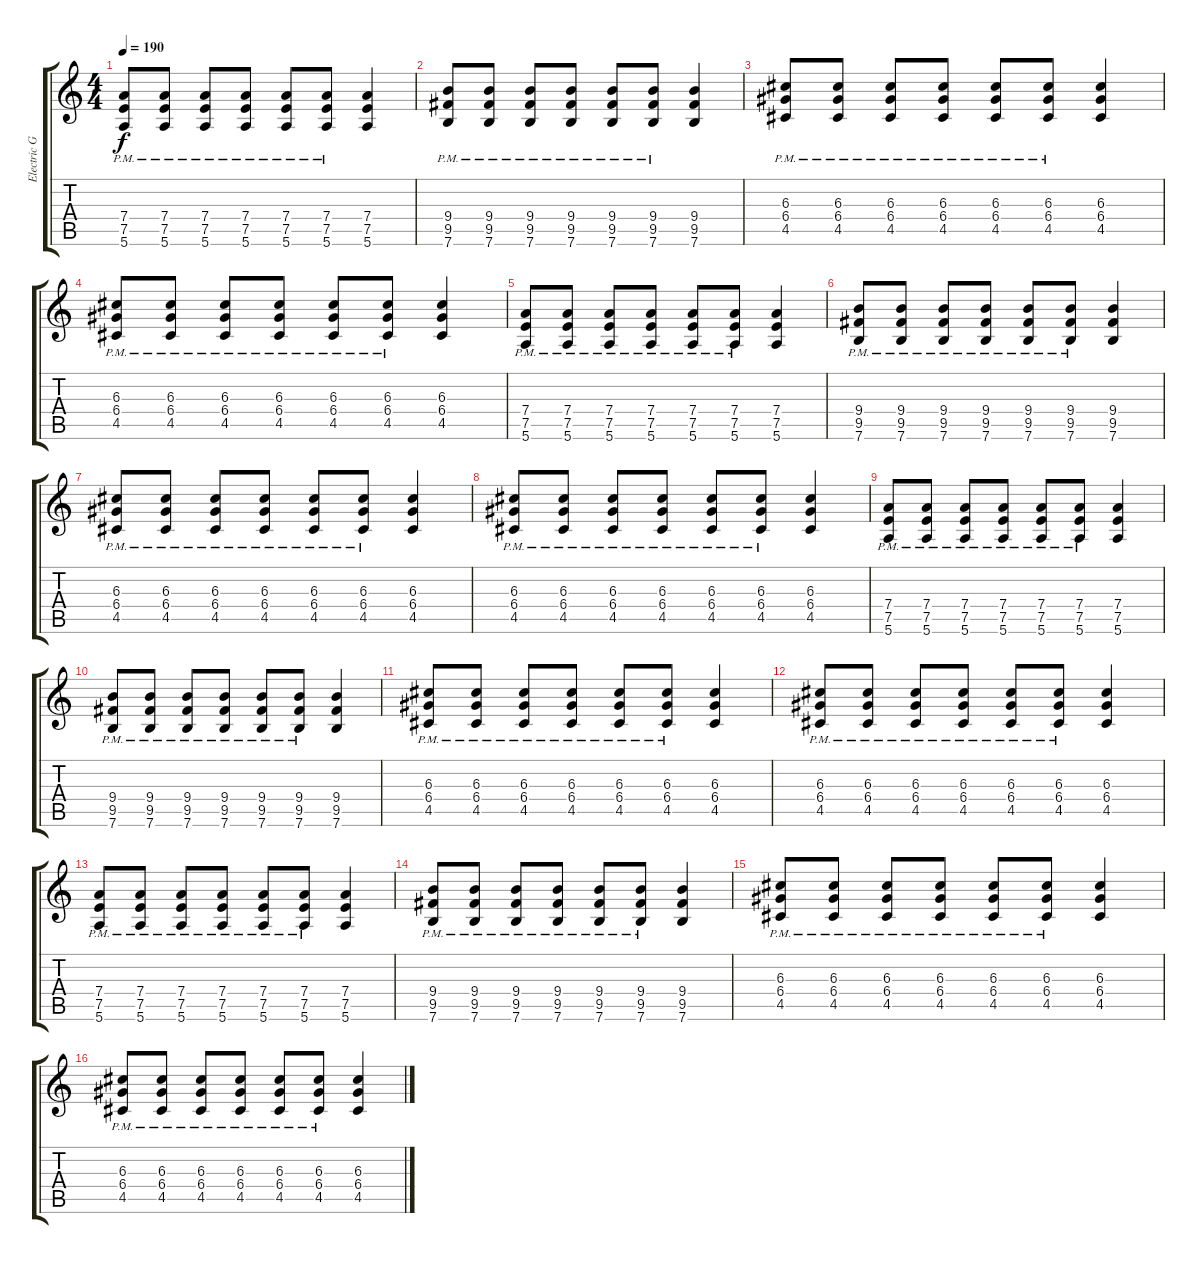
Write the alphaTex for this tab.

\track ("Electric Guitar" "Electric G") {instrument overdrivenguitar}
\staff {score tabs}
\tuning (E4 B3 G3 D3 A2 E2) {hide}
\ts (4 4)
\tempo 190
\clef g2
\ks c
(7.4{pm} 7.5{pm} 5.6{pm}).8{dy f} (7.4{pm} 7.5{pm} 5.6{pm}).8 (7.4{pm} 7.5{pm} 5.6{pm}).8 (7.4{pm} 7.5{pm} 5.6{pm}).8 (7.4{pm} 7.5{pm} 5.6{pm}).8 (7.4{pm} 7.5{pm} 5.6{pm}).8 (7.4 7.5 5.6).4 |
(9.4{pm} 9.5{pm} 7.6{pm}).8 (9.4{pm} 9.5{pm} 7.6{pm}).8 (9.4{pm} 9.5{pm} 7.6{pm}).8 (9.4{pm} 9.5{pm} 7.6{pm}).8 (9.4{pm} 9.5{pm} 7.6{pm}).8 (9.4{pm} 9.5{pm} 7.6{pm}).8 (9.4 9.5 7.6).4 |
(6.3{pm} 6.4{pm} 4.5{pm}).8 (6.3{pm} 6.4{pm} 4.5{pm}).8 (6.3{pm} 6.4{pm} 4.5{pm}).8 (6.3{pm} 6.4{pm} 4.5{pm}).8 (6.3{pm} 6.4{pm} 4.5{pm}).8 (6.3{pm} 6.4{pm} 4.5{pm}).8 (6.3 6.4 4.5).4 |
(6.3{pm} 6.4{pm} 4.5{pm}).8 (6.3{pm} 6.4{pm} 4.5{pm}).8 (6.3{pm} 6.4{pm} 4.5{pm}).8 (6.3{pm} 6.4{pm} 4.5{pm}).8 (6.3{pm} 6.4{pm} 4.5{pm}).8 (6.3{pm} 6.4{pm} 4.5{pm}).8 (6.3 6.4 4.5).4 |
(7.4{pm} 7.5{pm} 5.6{pm}).8 (7.4{pm} 7.5{pm} 5.6{pm}).8 (7.4{pm} 7.5{pm} 5.6{pm}).8 (7.4{pm} 7.5{pm} 5.6{pm}).8 (7.4{pm} 7.5{pm} 5.6{pm}).8 (7.4{pm} 7.5{pm} 5.6{pm}).8 (7.4 7.5 5.6).4 |
(9.4{pm} 9.5{pm} 7.6{pm}).8 (9.4{pm} 9.5{pm} 7.6{pm}).8 (9.4{pm} 9.5{pm} 7.6{pm}).8 (9.4{pm} 9.5{pm} 7.6{pm}).8 (9.4{pm} 9.5{pm} 7.6{pm}).8 (9.4{pm} 9.5{pm} 7.6{pm}).8 (9.4 9.5 7.6).4 |
(6.3{pm} 6.4{pm} 4.5{pm}).8 (6.3{pm} 6.4{pm} 4.5{pm}).8 (6.3{pm} 6.4{pm} 4.5{pm}).8 (6.3{pm} 6.4{pm} 4.5{pm}).8 (6.3{pm} 6.4{pm} 4.5{pm}).8 (6.3{pm} 6.4{pm} 4.5{pm}).8 (6.3 6.4 4.5).4 |
(6.3{pm} 6.4{pm} 4.5{pm}).8 (6.3{pm} 6.4{pm} 4.5{pm}).8 (6.3{pm} 6.4{pm} 4.5{pm}).8 (6.3{pm} 6.4{pm} 4.5{pm}).8 (6.3{pm} 6.4{pm} 4.5{pm}).8 (6.3{pm} 6.4{pm} 4.5{pm}).8 (6.3 6.4 4.5).4 |
(7.4{pm} 7.5{pm} 5.6{pm}).8 (7.4{pm} 7.5{pm} 5.6{pm}).8 (7.4{pm} 7.5{pm} 5.6{pm}).8 (7.4{pm} 7.5{pm} 5.6{pm}).8 (7.4{pm} 7.5{pm} 5.6{pm}).8 (7.4{pm} 7.5{pm} 5.6{pm}).8 (7.4 7.5 5.6).4 |
(9.4{pm} 9.5{pm} 7.6{pm}).8 (9.4{pm} 9.5{pm} 7.6{pm}).8 (9.4{pm} 9.5{pm} 7.6{pm}).8 (9.4{pm} 9.5{pm} 7.6{pm}).8 (9.4{pm} 9.5{pm} 7.6{pm}).8 (9.4{pm} 9.5{pm} 7.6{pm}).8 (9.4 9.5 7.6).4 |
(6.3{pm} 6.4{pm} 4.5{pm}).8 (6.3{pm} 6.4{pm} 4.5{pm}).8 (6.3{pm} 6.4{pm} 4.5{pm}).8 (6.3{pm} 6.4{pm} 4.5{pm}).8 (6.3{pm} 6.4{pm} 4.5{pm}).8 (6.3{pm} 6.4{pm} 4.5{pm}).8 (6.3 6.4 4.5).4 |
(6.3{pm} 6.4{pm} 4.5{pm}).8 (6.3{pm} 6.4{pm} 4.5{pm}).8 (6.3{pm} 6.4{pm} 4.5{pm}).8 (6.3{pm} 6.4{pm} 4.5{pm}).8 (6.3{pm} 6.4{pm} 4.5{pm}).8 (6.3{pm} 6.4{pm} 4.5{pm}).8 (6.3 6.4 4.5).4 |
(7.4{pm} 7.5{pm} 5.6{pm}).8 (7.4{pm} 7.5{pm} 5.6{pm}).8 (7.4{pm} 7.5{pm} 5.6{pm}).8 (7.4{pm} 7.5{pm} 5.6{pm}).8 (7.4{pm} 7.5{pm} 5.6{pm}).8 (7.4{pm} 7.5{pm} 5.6{pm}).8 (7.4 7.5 5.6).4 |
(9.4{pm} 9.5{pm} 7.6{pm}).8 (9.4{pm} 9.5{pm} 7.6{pm}).8 (9.4{pm} 9.5{pm} 7.6{pm}).8 (9.4{pm} 9.5{pm} 7.6{pm}).8 (9.4{pm} 9.5{pm} 7.6{pm}).8 (9.4{pm} 9.5{pm} 7.6{pm}).8 (9.4 9.5 7.6).4 |
(6.3{pm} 6.4{pm} 4.5{pm}).8 (6.3{pm} 6.4{pm} 4.5{pm}).8 (6.3{pm} 6.4{pm} 4.5{pm}).8 (6.3{pm} 6.4{pm} 4.5{pm}).8 (6.3{pm} 6.4{pm} 4.5{pm}).8 (6.3{pm} 6.4{pm} 4.5{pm}).8 (6.3 6.4 4.5).4 |
(6.3{pm} 6.4{pm} 4.5{pm}).8 (6.3{pm} 6.4{pm} 4.5{pm}).8 (6.3{pm} 6.4{pm} 4.5{pm}).8 (6.3{pm} 6.4{pm} 4.5{pm}).8 (6.3{pm} 6.4{pm} 4.5{pm}).8 (6.3{pm} 6.4{pm} 4.5{pm}).8 (6.3 6.4 4.5).4
